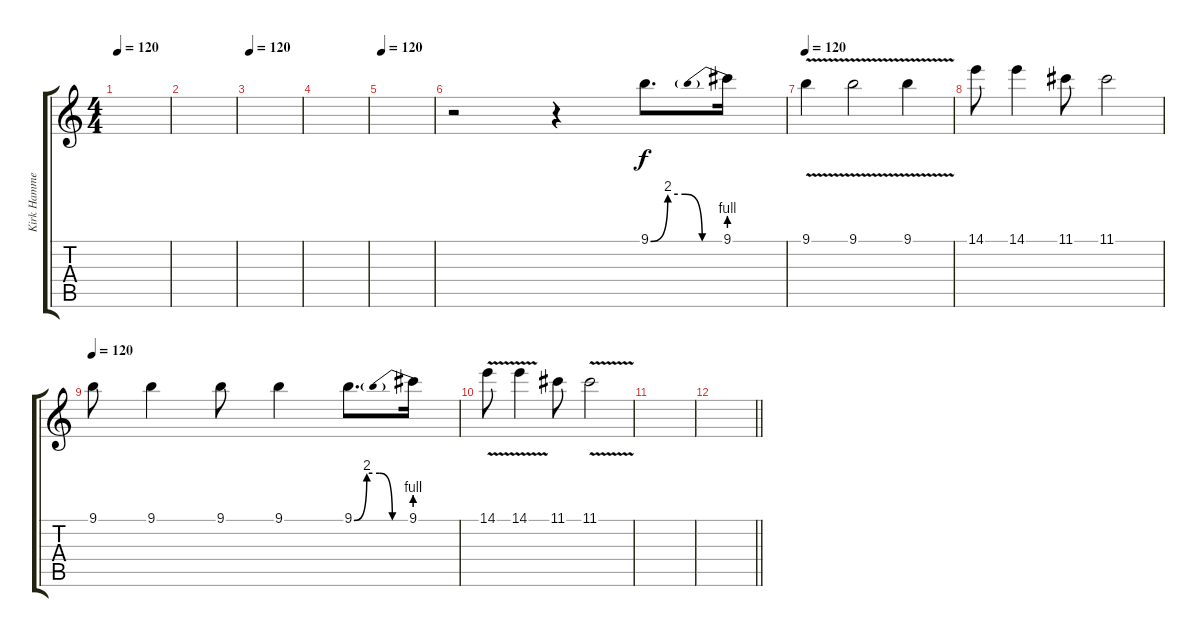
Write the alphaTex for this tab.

\track ("Kirk Hammett Lead" "Kirk Hamme") {instrument distortionguitar}
\staff {score tabs}
\tuning (D4 A3 F3 C3 G2 C2) {hide}
\ts (4 4)
\tempo 120
\clef g2
\ks c
|
|
\tempo 120
|
|
\tempo 120
|
r.2 r.4 9.1{be (custom 0 0 15 8 30 8 45 0 60 0)}.8{d} 9.1{be (prebend 0 4 60 4)}.16 |
\tempo 120
9.1{v}.4 9.1{v}.2 9.1{v}.4 |
14.1.8 14.1.4 11.1.8 11.1.2 |
\tempo 120
9.1.8 9.1.4 9.1.8 9.1.4 9.1{be (custom 0 0 15 8 30 8 45 0 60 0)}.8{d} 9.1{be (prebend 0 4 60 4)}.16 |
14.1{v}.8 14.1{v}.4 11.1.8 11.1{v}.2 |
|
\barLineRight lightlight
